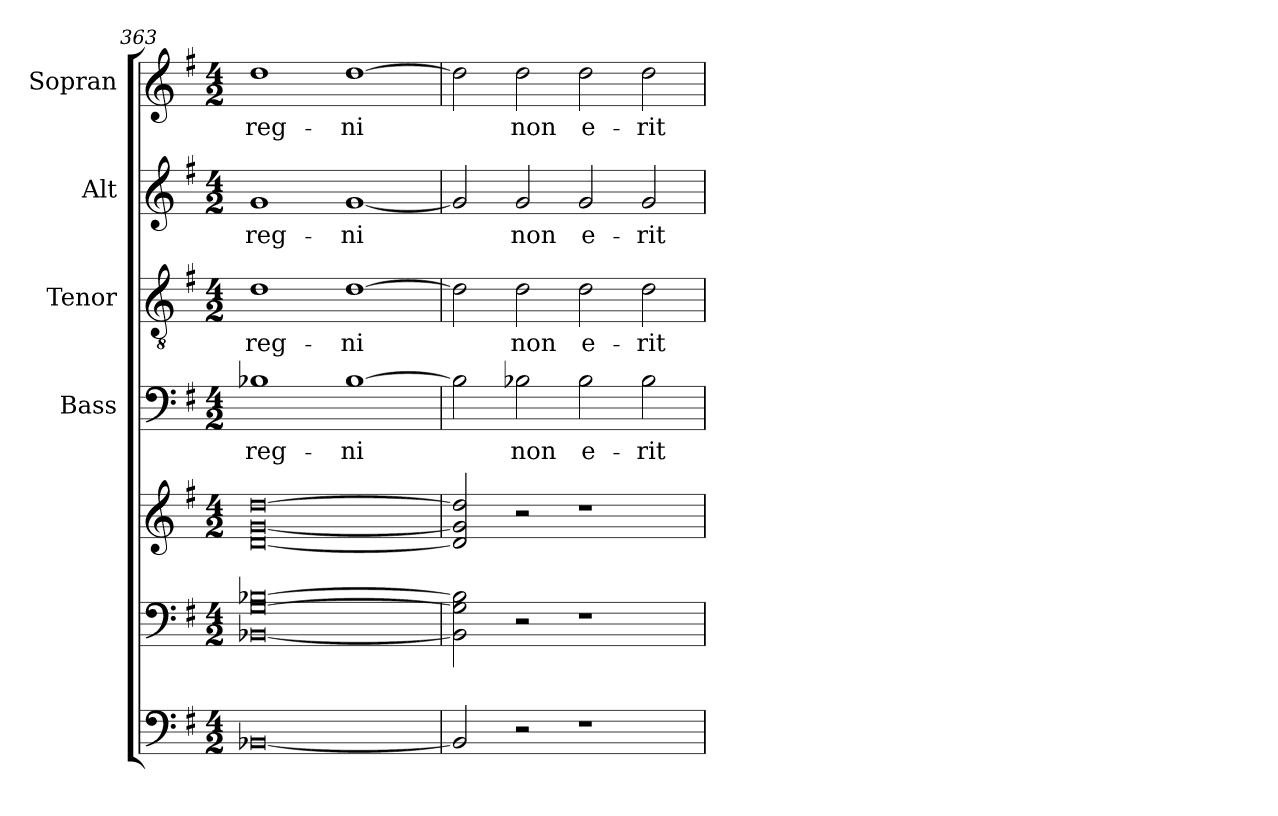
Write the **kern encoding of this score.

**kern	**kern	**kern	**kern	**text	**kern	**text	**kern	**text	**kern	**text
*part6	*part5	*part5	*part4	*part4	*part3	*part3	*part2	*part2	*part1	*part1
*staff7	*staff6	*staff5	*staff4	*staff4	*staff3	*staff3	*staff2	*staff2	*staff1	*staff1
*	*	*	*I"Bass	*	*I"Tenor	*	*I"Alt	*	*I"Sopran	*
*	*	*	*I'B.	*	*I'T.	*	*I'A.	*	*I'S.	*
*clefF4	*clefF4	*clefG2	*clefF4	*	*clefGv2	*	*clefG2	*	*clefG2	*
*k[f#]	*k[f#]	*k[f#]	*k[f#]	*	*k[f#]	*	*k[f#]	*	*k[f#]	*
*G:	*G:	*G:	*G:	*	*G:	*	*G:	*	*G:	*
*M4/2	*M4/2	*M4/2	*M4/2	*	*M4/2	*	*M4/2	*	*M4/2	*
=363	=363	=363	=363	=363	=363	=363	=363	=363	=363	=363
!	!	!	!	!LO:LY:b	!	!LO:LY:b	!	!LO:LY:b	!	!LO:LY:b
[0BB-X	[0BB-X [0G [0B-X	[0d [0g [0dd	1B-X	reg-	1d	reg-	1g	reg-	1dd	reg-
!	!	!	!	!LO:LY:b	!	!LO:LY:b	!	!LO:LY:b	!	!LO:LY:b
.	.	.	[1B-	-ni	[1d	-ni	[1g	-ni	[1dd	-ni
!!LO:PB:g=z
=364	=364	=364	=364	=364	=364	=364	=364	=364	=364	=364
2BB-/]	2BB-\] 2G\] 2B-\]	2d/] 2g/] 2dd/]	2B-\]	.	2d\]	.	2g/]	.	2dd\]	.
!	!	!	!	!LO:LY:b	!	!LO:LY:b	!	!LO:LY:b	!	!LO:LY:b
2r	2r	2r	2B-X\	non	2d\	non	2g/	non	2dd\	non
!	!	!	!	!LO:LY:b	!	!LO:LY:b	!	!LO:LY:b	!	!LO:LY:b
1r	1r	1r	2B-\	e-	2d\	e-	2g/	e-	2dd\	e-
!	!	!	!	!LO:LY:b	!	!LO:LY:b	!	!LO:LY:b	!	!LO:LY:b
.	.	.	2B-\	-rit	2d\	-rit	2g/	-rit	2dd\	-rit
=	=	=	=	=	=	=	=	=	=	=
*-	*-	*-	*-	*-	*-	*-	*-	*-	*-	*-
